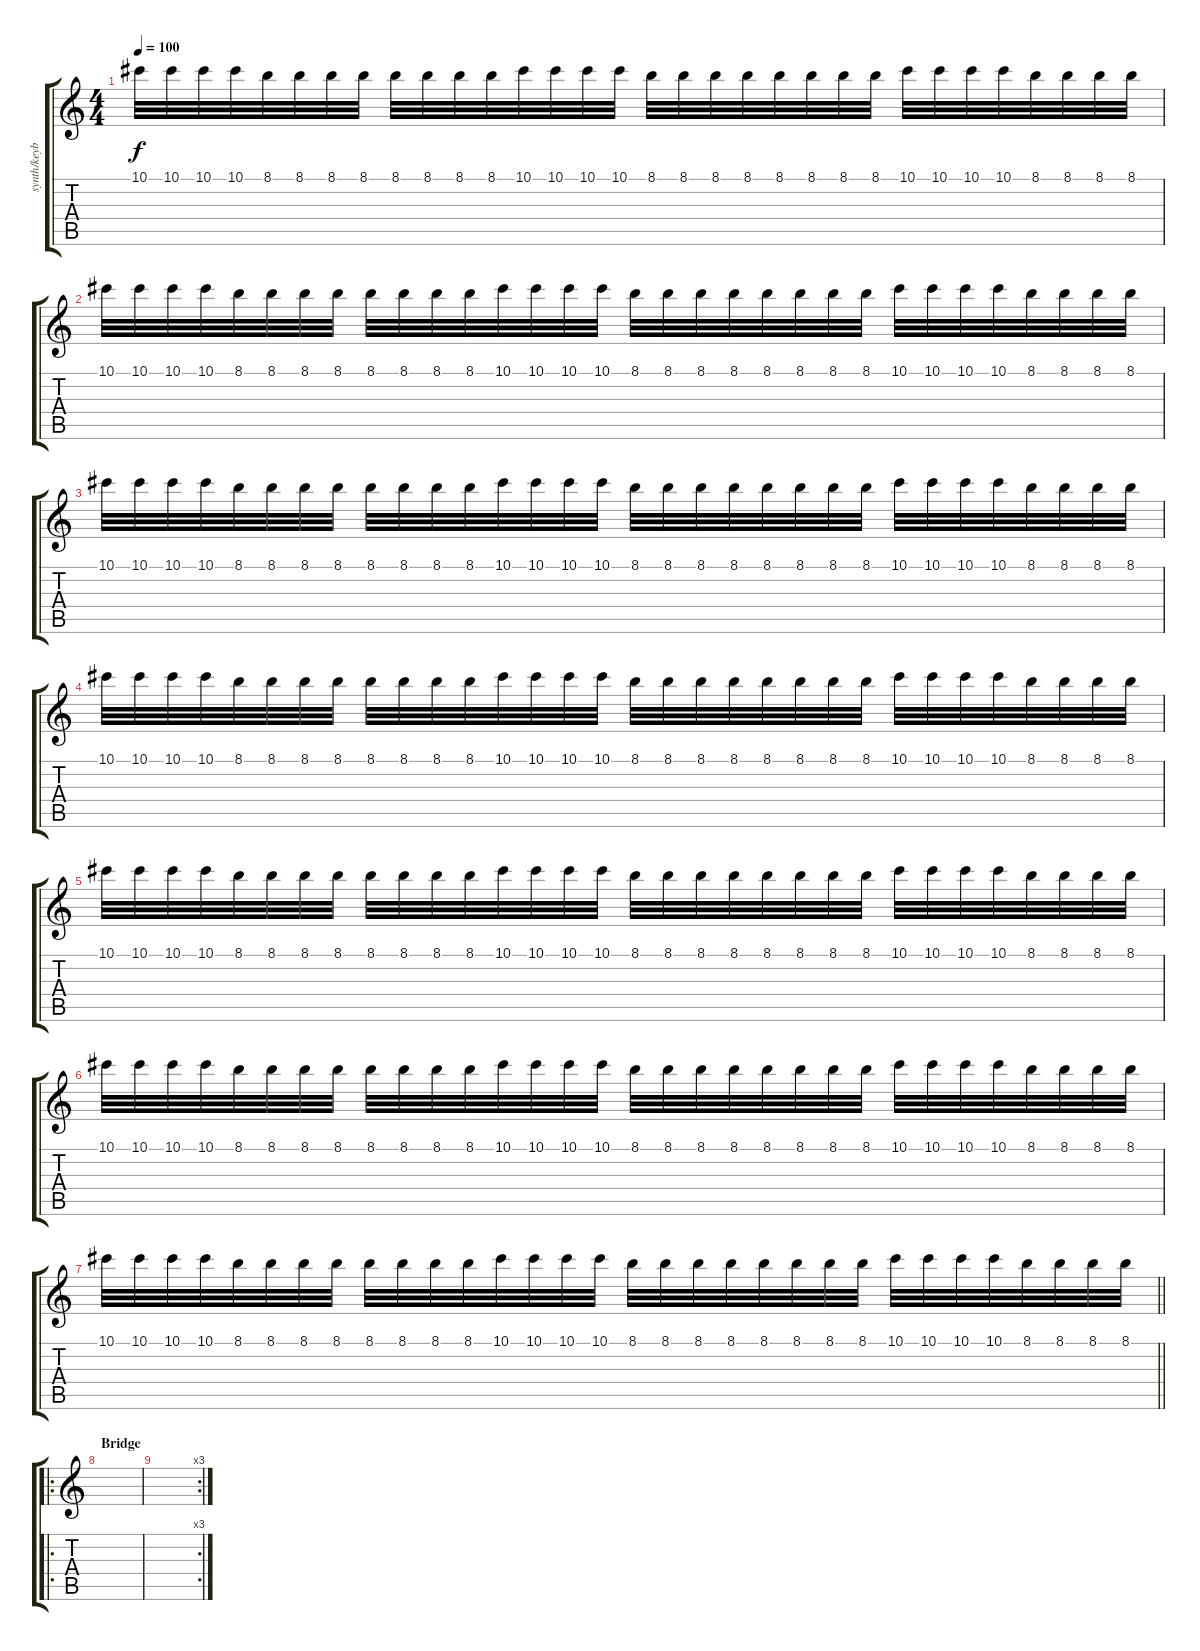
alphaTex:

\track ("synth/keyboard/scratch" "synth/keyb") {instrument distortionguitar}
\staff {score tabs}
\tuning (Eb4 Bb3 Gb3 Db3 Ab2 Db2) {hide}
\ts (4 4)
\tempo 100
\clef g2
\ks c
10.1.32{dy f} 10.1.32 10.1.32 10.1.32 8.1.32 8.1.32 8.1.32 8.1.32 8.1.32 8.1.32 8.1.32 8.1.32 10.1.32 10.1.32 10.1.32 10.1.32 8.1.32 8.1.32 8.1.32 8.1.32 8.1.32 8.1.32 8.1.32 8.1.32 10.1.32 10.1.32 10.1.32 10.1.32 8.1.32 8.1.32 8.1.32 8.1.32 |
10.1.32 10.1.32 10.1.32 10.1.32 8.1.32 8.1.32 8.1.32 8.1.32 8.1.32 8.1.32 8.1.32 8.1.32 10.1.32 10.1.32 10.1.32 10.1.32 8.1.32 8.1.32 8.1.32 8.1.32 8.1.32 8.1.32 8.1.32 8.1.32 10.1.32 10.1.32 10.1.32 10.1.32 8.1.32 8.1.32 8.1.32 8.1.32 |
10.1.32 10.1.32 10.1.32 10.1.32 8.1.32 8.1.32 8.1.32 8.1.32 8.1.32 8.1.32 8.1.32 8.1.32 10.1.32 10.1.32 10.1.32 10.1.32 8.1.32 8.1.32 8.1.32 8.1.32 8.1.32 8.1.32 8.1.32 8.1.32 10.1.32 10.1.32 10.1.32 10.1.32 8.1.32 8.1.32 8.1.32 8.1.32 |
10.1.32 10.1.32 10.1.32 10.1.32 8.1.32 8.1.32 8.1.32 8.1.32 8.1.32 8.1.32 8.1.32 8.1.32 10.1.32 10.1.32 10.1.32 10.1.32 8.1.32 8.1.32 8.1.32 8.1.32 8.1.32 8.1.32 8.1.32 8.1.32 10.1.32 10.1.32 10.1.32 10.1.32 8.1.32 8.1.32 8.1.32 8.1.32 |
10.1.32 10.1.32 10.1.32 10.1.32 8.1.32 8.1.32 8.1.32 8.1.32 8.1.32 8.1.32 8.1.32 8.1.32 10.1.32 10.1.32 10.1.32 10.1.32 8.1.32 8.1.32 8.1.32 8.1.32 8.1.32 8.1.32 8.1.32 8.1.32 10.1.32 10.1.32 10.1.32 10.1.32 8.1.32 8.1.32 8.1.32 8.1.32 |
10.1.32 10.1.32 10.1.32 10.1.32 8.1.32 8.1.32 8.1.32 8.1.32 8.1.32 8.1.32 8.1.32 8.1.32 10.1.32 10.1.32 10.1.32 10.1.32 8.1.32 8.1.32 8.1.32 8.1.32 8.1.32 8.1.32 8.1.32 8.1.32 10.1.32 10.1.32 10.1.32 10.1.32 8.1.32 8.1.32 8.1.32 8.1.32 |
\barLineRight lightlight
10.1.32 10.1.32 10.1.32 10.1.32 8.1.32 8.1.32 8.1.32 8.1.32 8.1.32 8.1.32 8.1.32 8.1.32 10.1.32 10.1.32 10.1.32 10.1.32 8.1.32 8.1.32 8.1.32 8.1.32 8.1.32 8.1.32 8.1.32 8.1.32 10.1.32 10.1.32 10.1.32 10.1.32 8.1.32 8.1.32 8.1.32 8.1.32 |
\ro
\section ("" "Bridge")
|
\rc 3
